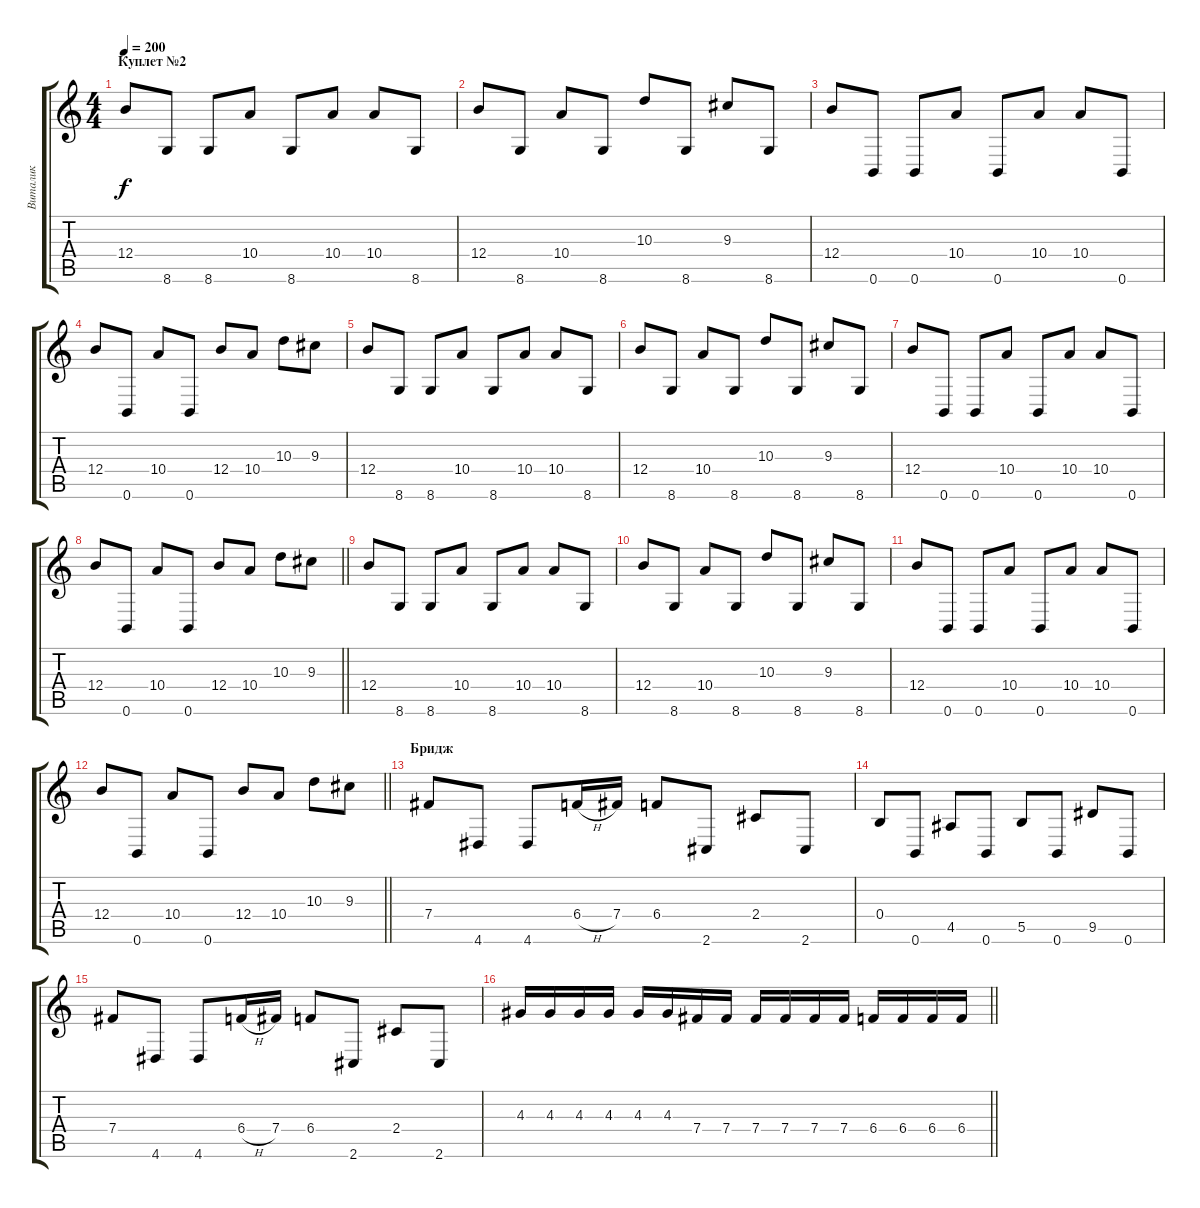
\track ("Виталик" "Виталик") {instrument distortionguitar}
\staff {score tabs}
\tuning (Db4 Ab3 E3 B2 Gb2 B1) {hide}
\ts (4 4)
\section ("" "Куплет №2")
\tempo 200
\clef g2
\ks c
12.4.8{dy f} 8.6.8 8.6.8 10.4.8 8.6.8 10.4.8 10.4.8 8.6.8 |
12.4.8 8.6.8 10.4.8 8.6.8 10.3.8 8.6.8 9.3.8 8.6.8 |
12.4.8 0.6.8 0.6.8 10.4.8 0.6.8 10.4.8 10.4.8 0.6.8 |
12.4.8 0.6.8 10.4.8 0.6.8 12.4.8 10.4.8 10.3.8 9.3.8 |
12.4.8 8.6.8 8.6.8 10.4.8 8.6.8 10.4.8 10.4.8 8.6.8 |
12.4.8 8.6.8 10.4.8 8.6.8 10.3.8 8.6.8 9.3.8 8.6.8 |
12.4.8 0.6.8 0.6.8 10.4.8 0.6.8 10.4.8 10.4.8 0.6.8 |
\barLineRight lightlight
12.4.8 0.6.8 10.4.8 0.6.8 12.4.8 10.4.8 10.3.8 9.3.8 |
12.4.8 8.6.8 8.6.8 10.4.8 8.6.8 10.4.8 10.4.8 8.6.8 |
12.4.8 8.6.8 10.4.8 8.6.8 10.3.8 8.6.8 9.3.8 8.6.8 |
12.4.8 0.6.8 0.6.8 10.4.8 0.6.8 10.4.8 10.4.8 0.6.8 |
\barLineRight lightlight
12.4.8 0.6.8 10.4.8 0.6.8 12.4.8 10.4.8 10.3.8 9.3.8 |
\section ("" "Бридж")
7.4.8 4.6.8 4.6.8 6.4{h}.16 7.4.16 6.4.8 2.6.8 2.4.8 2.6.8 |
0.4.8 0.6.8 4.5.8 0.6.8 5.5.8 0.6.8 9.5.8 0.6.8 |
7.4.8 4.6.8 4.6.8 6.4{h}.16 7.4.16 6.4.8 2.6.8 2.4.8 2.6.8 |
\barLineRight lightlight
4.3.16 4.3.16 4.3.16 4.3.16 4.3.16 4.3.16 7.4.16 7.4.16 7.4.16 7.4.16 7.4.16 7.4.16 6.4.16 6.4.16 6.4.16 6.4.16
